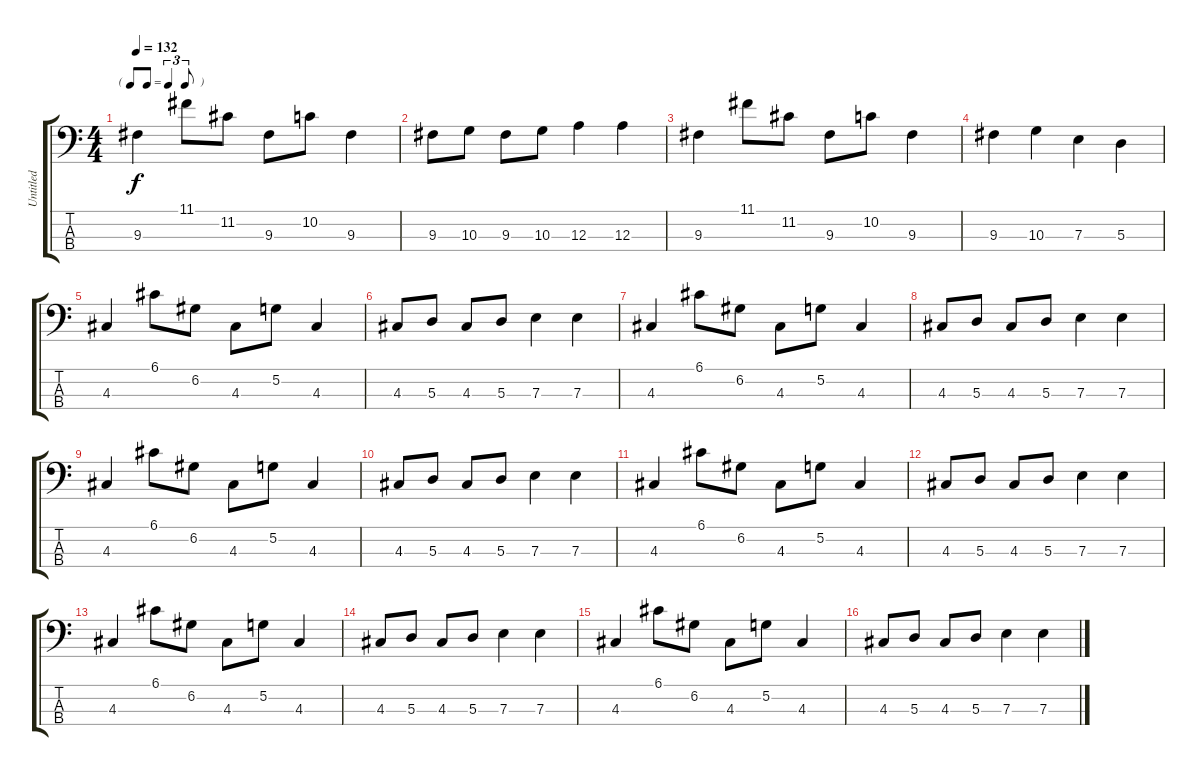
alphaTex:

\track ("Untitled" "Untitled") {instrument slapbass2}
\staff {score tabs}
\tuning (G2 D2 A1 E1) {hide}
\ts (4 4)
\tf triplet8th
\tempo 132
\clef f4
\ks c
9.3.4{dy f} 11.1.8 11.2.8 9.3.8 10.2.8 9.3.4 |
9.3.8 10.3.8 9.3.8 10.3.8 12.3.4 12.3.4 |
9.3.4 11.1.8 11.2.8 9.3.8 10.2.8 9.3.4 |
9.3.4 10.3.4 7.3.4 5.3.4 |
4.3.4 6.1.8 6.2.8 4.3.8 5.2.8 4.3.4 |
4.3.8 5.3.8 4.3.8 5.3.8 7.3.4 7.3.4 |
4.3.4 6.1.8 6.2.8 4.3.8 5.2.8 4.3.4 |
4.3.8 5.3.8 4.3.8 5.3.8 7.3.4 7.3.4 |
4.3.4 6.1.8 6.2.8 4.3.8 5.2.8 4.3.4 |
4.3.8 5.3.8 4.3.8 5.3.8 7.3.4 7.3.4 |
4.3.4 6.1.8 6.2.8 4.3.8 5.2.8 4.3.4 |
4.3.8 5.3.8 4.3.8 5.3.8 7.3.4 7.3.4 |
4.3.4 6.1.8 6.2.8 4.3.8 5.2.8 4.3.4 |
4.3.8 5.3.8 4.3.8 5.3.8 7.3.4 7.3.4 |
4.3.4 6.1.8 6.2.8 4.3.8 5.2.8 4.3.4 |
4.3.8 5.3.8 4.3.8 5.3.8 7.3.4 7.3.4
